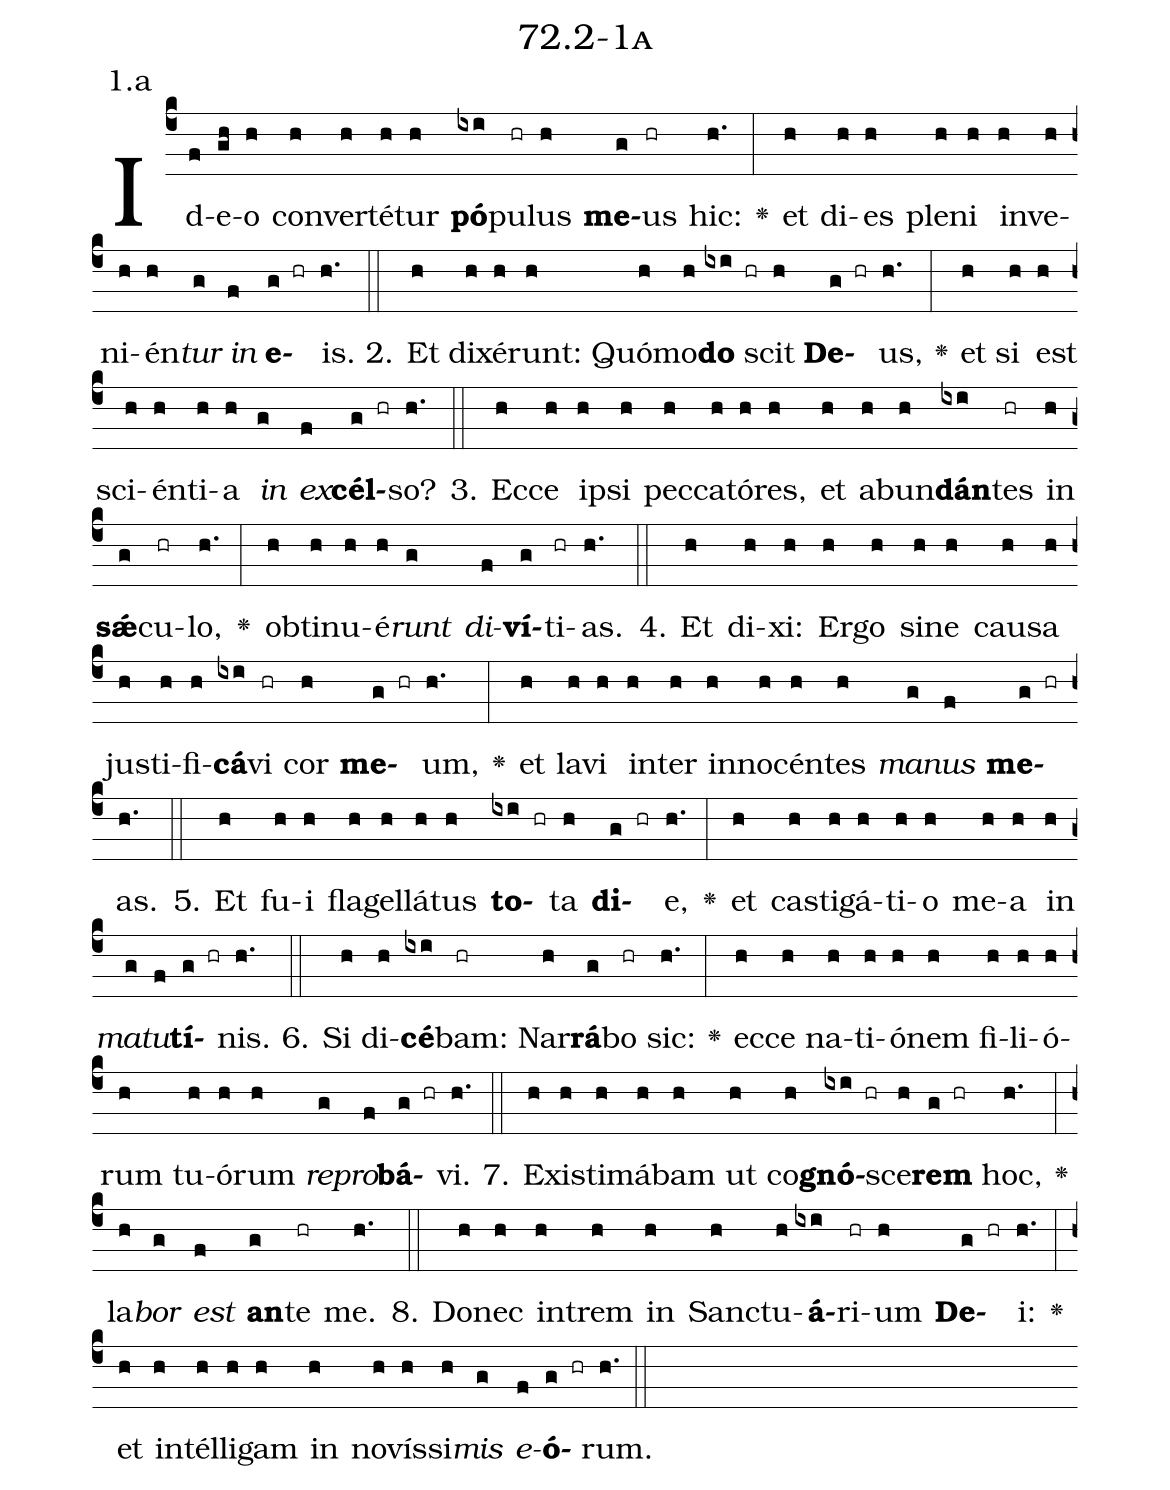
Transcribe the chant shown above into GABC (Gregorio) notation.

name: 72.2-1a;
annotation: 1.a;
%%
(c4)Id(f)e(gh)o(h) con(h)ver(h)té(h)tur(h) <b>pó</b>(ixi)pu(hr)lus(h) <b>me</b>(g)us(hr) hic:(h.) <v>\greheightstar</v>(:) et(h) di(h)es(h) ple(h)ni(h) in(h)ve(h)ni(h)én(h)<i>tur</i>(g) <i>in</i>(f) <b>e</b>(g hr)is.(h.) (::)
2. Et(h) di(h)xé(h)runt:(h) Quó(h)mo(h)<b>do</b>(ixi hr) scit(h) <b>De</b>(g hr)us,(h.) <v>\greheightstar</v>(:) et(h) si(h) est(h) sci(h)én(h)ti(h)a(h) <i>in</i>(g) <i>ex</i>(f)<b>cél</b>(g hr)so?(h.) (::)
3. Ec(h)ce(h) ip(h)si(h) pec(h)ca(h)tó(h)res,(h) et(h) ab(h)un(h)<b>dán</b>(ixi)tes(hr) in(h) <b>sǽ</b>(g)cu(hr)lo,(h.) <v>\greheightstar</v>(:) ob(h)ti(h)nu(h)é(h)<i>runt</i>(g) <i>di</i>(f)<b>ví</b>(g)ti(hr)as.(h.) (::)
4. Et(h) di(h)xi:(h) Er(h)go(h) si(h)ne(h) cau(h)sa(h) jus(h)ti(h)fi(h)<b>cá</b>(ixi)vi(hr) cor(h) <b>me</b>(g hr)um,(h.) <v>\greheightstar</v>(:) et(h) la(h)vi(h) in(h)ter(h) in(h)no(h)cén(h)tes(h) <i>ma</i>(g)<i>nus</i>(f) <b>me</b>(g hr)as.(h.) (::)
5. Et(h) fu(h)i(h) fla(h)gel(h)lá(h)tus(h) <b>to</b>(ixi hr)ta(h) <b>di</b>(g hr)e,(h.) <v>\greheightstar</v>(:) et(h) cas(h)ti(h)gá(h)ti(h)o(h) me(h)a(h) in(h) <i>ma</i>(g)<i>tu</i>(f)<b>tí</b>(g hr)nis.(h.) (::)
6. Si(h) di(h)<b>cé</b>(ixi)bam:(hr) Nar(h)<b>rá</b>(g)bo(hr) sic:(h.) <v>\greheightstar</v>(:) ec(h)ce(h) na(h)ti(h)ó(h)nem(h) fi(h)li(h)ó(h)rum(h) tu(h)ó(h)rum(h) <i>re</i>(g)<i>pro</i>(f)<b>bá</b>(g hr)vi.(h.) (::)
7. Ex(h)is(h)ti(h)má(h)bam(h) ut(h) co(h)<b>gnó</b>(ixi hr)sce(h)<b>rem</b>(g hr) hoc,(h.) <v>\greheightstar</v>(:) la(h)<i>bor</i>(g) <i>est</i>(f) <b>an</b>(g)te(hr) me.(h.) (::)
8. Do(h)nec(h) in(h)trem(h) in(h) Sanc(h)tu(h)<b>á</b>(ixi)ri(hr)um(h) <b>De</b>(g hr)i:(h.) <v>\greheightstar</v>(:) et(h) in(h)tél(h)li(h)gam(h) in(h) no(h)vís(h)si(h)<i>mis</i>(g) <i>e</i>(f)<b>ó</b>(g hr)rum.(h.) (::)
